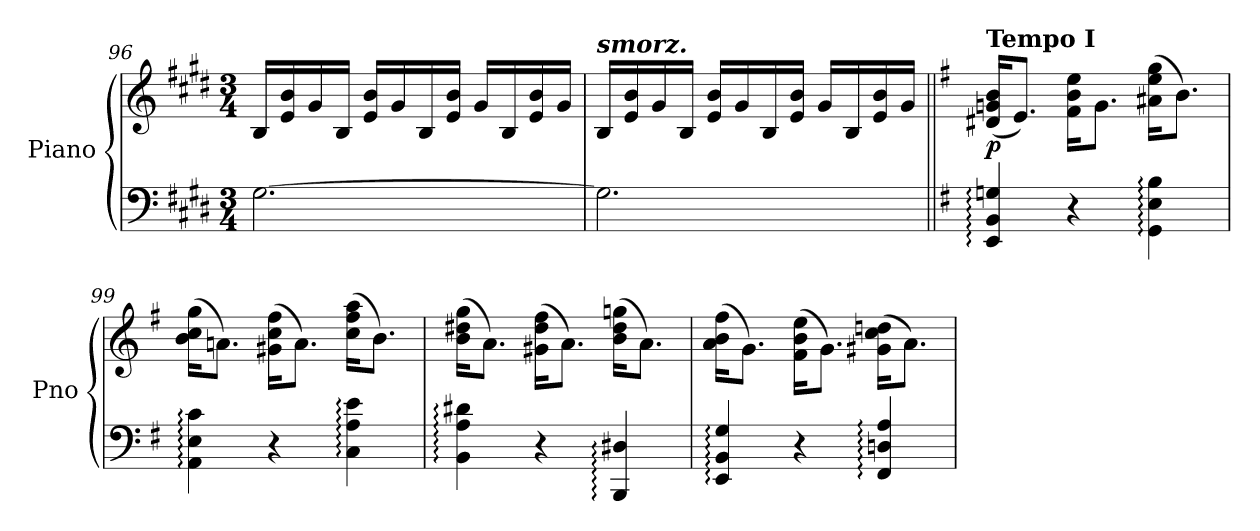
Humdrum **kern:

**kern	**kern	**dynam
*part1	*part1	*part1
*staff2	*staff1	*staff1/2
*I"Piano	*	*
*I'Pno	*	*
*clefF4	*clefG2	*
*k[f#c#g#d#]	*k[f#c#g#d#]	*
*M3/4	*M3/4	*
=96	=96	=96
[2.G#\	16B/LL	.
.	16e/ 16b/	.
.	16g#/	.
.	16B/JJ	.
.	16e/ 16b/LL	.
.	16g#/	.
.	16B/	.
.	16e/ 16b/JJ	.
.	16g#/LL	.
.	16B/	.
.	16e/ 16b/	.
.	16g#/JJ	.
!!LO:LB:g=z
=97	=97	=97
!	!LO:TX:a:Bi:t=smorz.	!
2.G#\]	16B/LL	.
.	16e/ 16b/	.
.	16g#/	.
.	16B/JJ	.
.	16e/ 16b/LL	.
.	16g#/	.
.	16B/	.
.	16e/ 16b/JJ	.
.	16g#/LL	.
.	16B/	.
.	16e/ 16b/	.
.	16g#/JJ	.
=98||	=98||	=98||
*k[f#]	*k[f#]	*
!	!LO:TX:a:B:t=Tempo I	!
!	!	!LO:DY:b
4EE/: 4BB/: 4Gn/:	(16d#X/ 16gn/ 16b/KL	p
.	8.e/J)	.
4r	16f#\ 16b\ 16ee\KL	.
.	8.g\J	.
4GG\: 4E\: 4B\:	(16a#X\ 16ee\ 16gg\KL	.
.	8.b\J)	.
=99	=99	=99
4AA\: 4E\: 4c\:	(16b\ 16cc\ 16gg\KL	.
.	8.an\J)	.
4r	(16g#X\ 16cc\ 16ff#\KL	.
.	8.a\J)	.
4C\: 4A\: 4e\:	(16cc\ 16ff#\ 16aa\KL	.
.	8.b\J)	.
=100	=100	=100
4BB\: 4A\: 4d#X\:	(16b\ 16dd#X\ 16gg\KL	.
.	8.a\J)	.
4r	(16g#X\ 16dd#\ 16ff#\KL	.
.	8.a\J)	.
4BBB/: 4D#X/:	(16b\ 16dd#\ 16ggn\KL	.
.	8.a\J)	.
!!LO:LB:g=z
=101	=101	=101
4EE/: 4BB/: 4G/:	(16a\ 16b\ 16ff#\KL	.
.	8.g\J)	.
4r	(16f#\ 16b\ 16ee\KL	.
.	8.g\J)	.
4FF#/: 4Dn/: 4A/:	(16g#X\ 16cc\ 16ddn\KL	.
.	8.a\J)	.
=	=	=
*-	*-	*-
